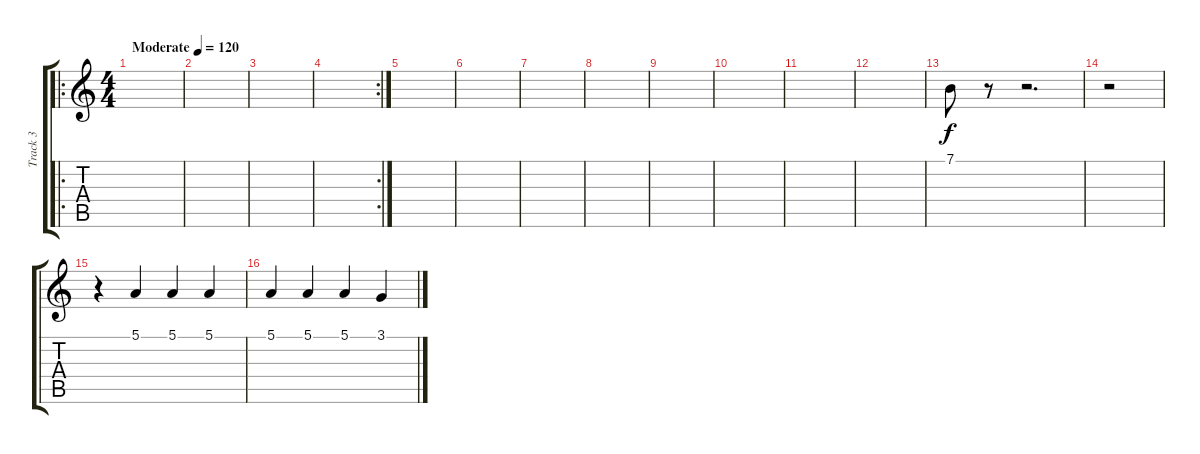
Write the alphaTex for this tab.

\track ("Track 3" "Track 3") {instrument choiraahs}
\staff {score tabs}
\tuning (E4 B3 G3 D3 A2 E2) {hide}
\ro
\ts (4 4)
\tempo (120 "Moderate")
\tempo 140
\tempo (120 "Moderate")
\clef g2
\ks c
|
|
|
\rc 2
|
|
|
|
|
|
|
|
|
7.1.8 r.8 r.2{d} |
r.2 |
r.4 5.1.4 5.1.4 5.1.4 |
5.1.4 5.1.4 5.1.4 3.1.4
